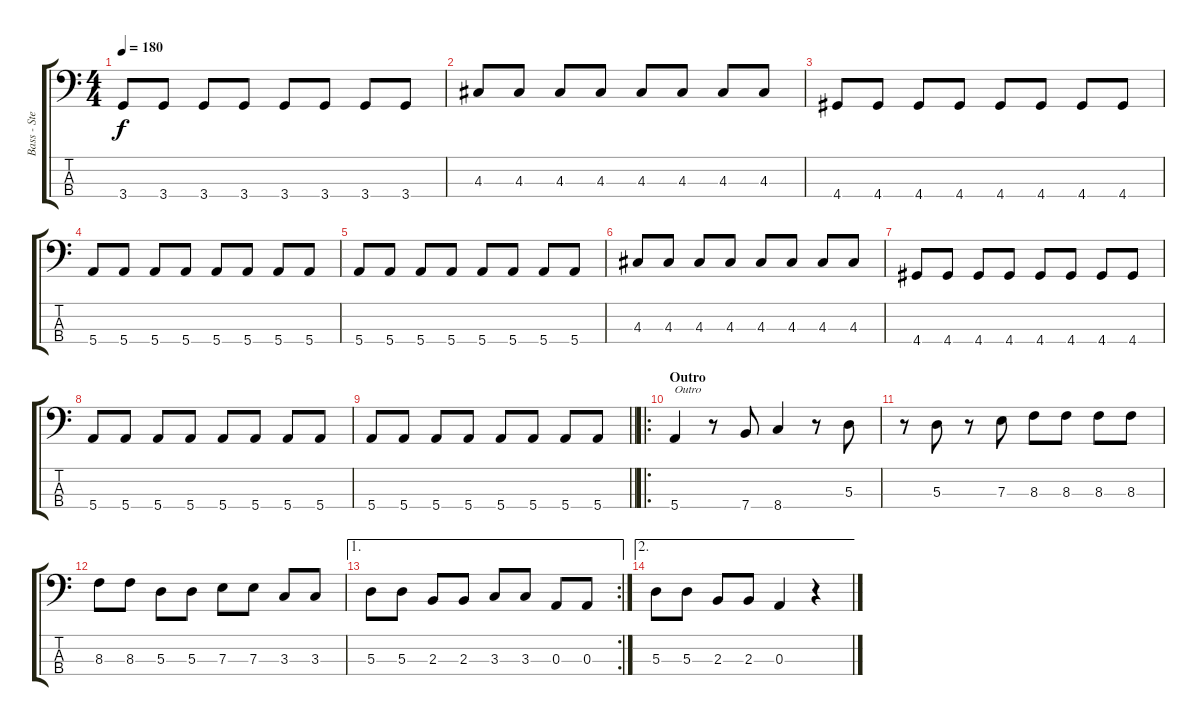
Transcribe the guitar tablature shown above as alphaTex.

\track ("Bass - Steve Papoutsis" "Bass - Ste") {instrument electricbassfinger}
\staff {score tabs}
\tuning (G2 D2 A1 E1) {hide}
\ts (4 4)
\tempo 180
\clef f4
\ks c
3.4.8{dy f} 3.4.8 3.4.8 3.4.8 3.4.8 3.4.8 3.4.8 3.4.8 |
4.3.8 4.3.8 4.3.8 4.3.8 4.3.8 4.3.8 4.3.8 4.3.8 |
4.4.8 4.4.8 4.4.8 4.4.8 4.4.8 4.4.8 4.4.8 4.4.8 |
5.4.8 5.4.8 5.4.8 5.4.8 5.4.8 5.4.8 5.4.8 5.4.8 |
5.4.8 5.4.8 5.4.8 5.4.8 5.4.8 5.4.8 5.4.8 5.4.8 |
4.3.8 4.3.8 4.3.8 4.3.8 4.3.8 4.3.8 4.3.8 4.3.8 |
4.4.8 4.4.8 4.4.8 4.4.8 4.4.8 4.4.8 4.4.8 4.4.8 |
5.4.8 5.4.8 5.4.8 5.4.8 5.4.8 5.4.8 5.4.8 5.4.8 |
\barLineRight lightlight
5.4.8 5.4.8 5.4.8 5.4.8 5.4.8 5.4.8 5.4.8 5.4.8 |
\ro
\section ("" "Outro")
5.4.4{txt "Outro"} r.8 7.4.8 8.4.4 r.8 5.3.8 |
r.8 5.3.8 r.8 7.3.8 8.3.8 8.3.8 8.3.8 8.3.8 |
8.3.8 8.3.8 5.3.8 5.3.8 7.3.8 7.3.8 3.3.8 3.3.8 |
\ae 1
\rc 2
5.3.8 5.3.8 2.3.8 2.3.8 3.3.8 3.3.8 0.3.8 0.3.8 |
\ae 2
5.3.8 5.3.8 2.3.8 2.3.8 0.3.4 r.4
